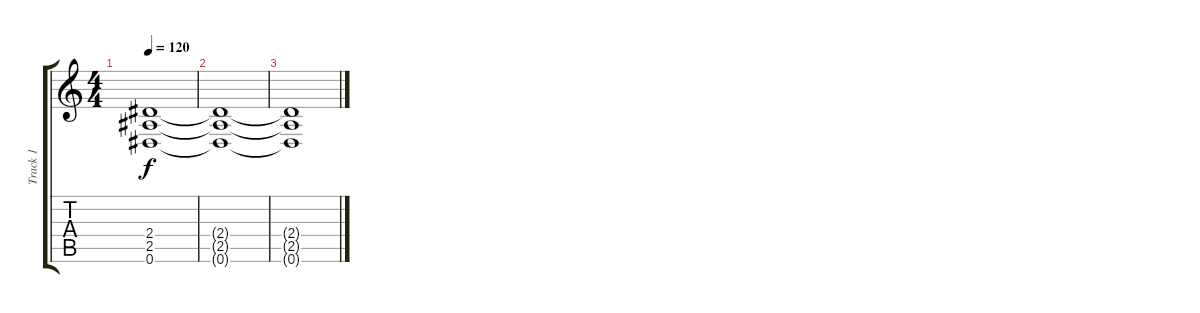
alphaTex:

\track ("Track 1" "Track 1") {instrument distortionguitar}
\staff {score tabs}
\tuning (Eb4 Bb3 Gb3 Db3 Ab2 Eb2) {hide}
\ts (4 4)
\tempo 120
\clef g2
\ks c
(2.4{t} 2.5{t} 0.6{t}).1{dy f} |
(2.4{t} 2.5{t} 0.6{t}).1 |
(2.4{t} 2.5{t} 0.6{t}).1
